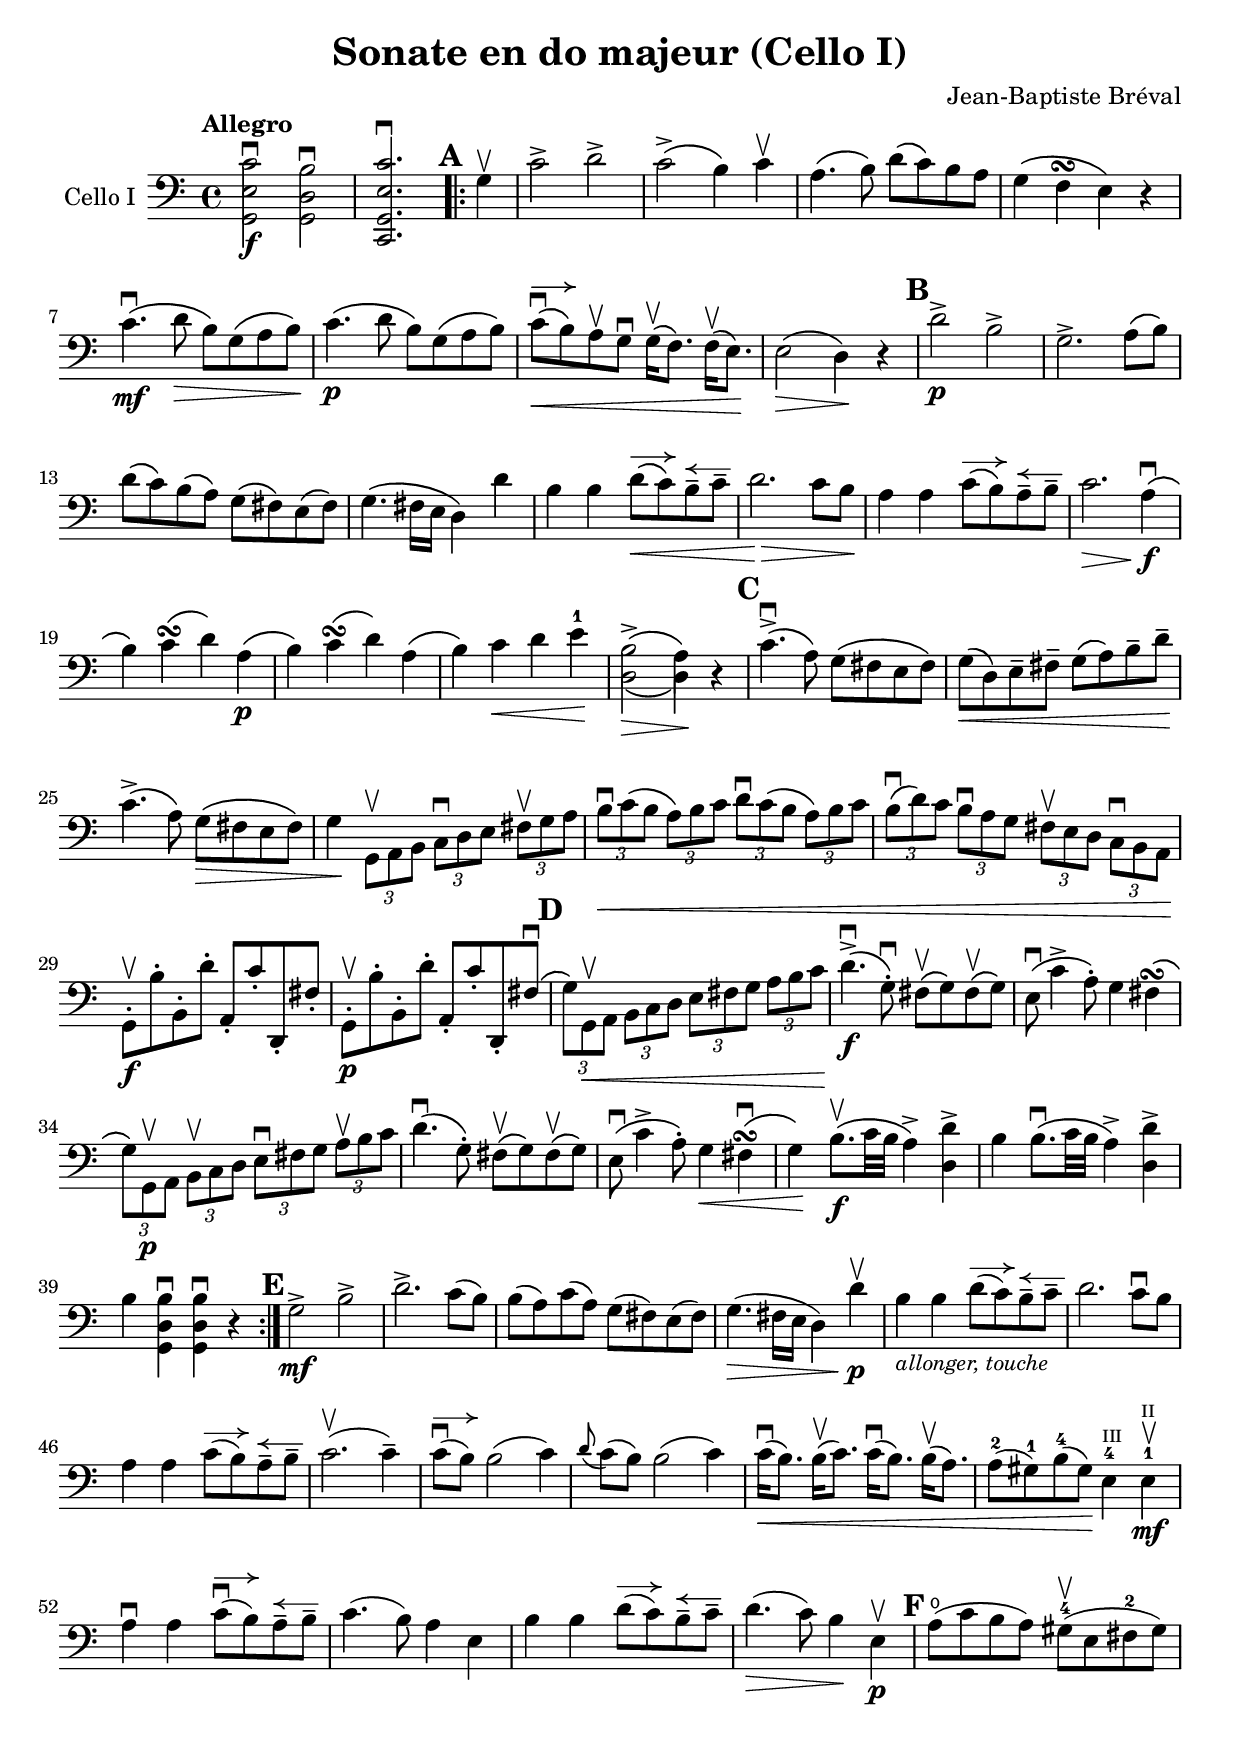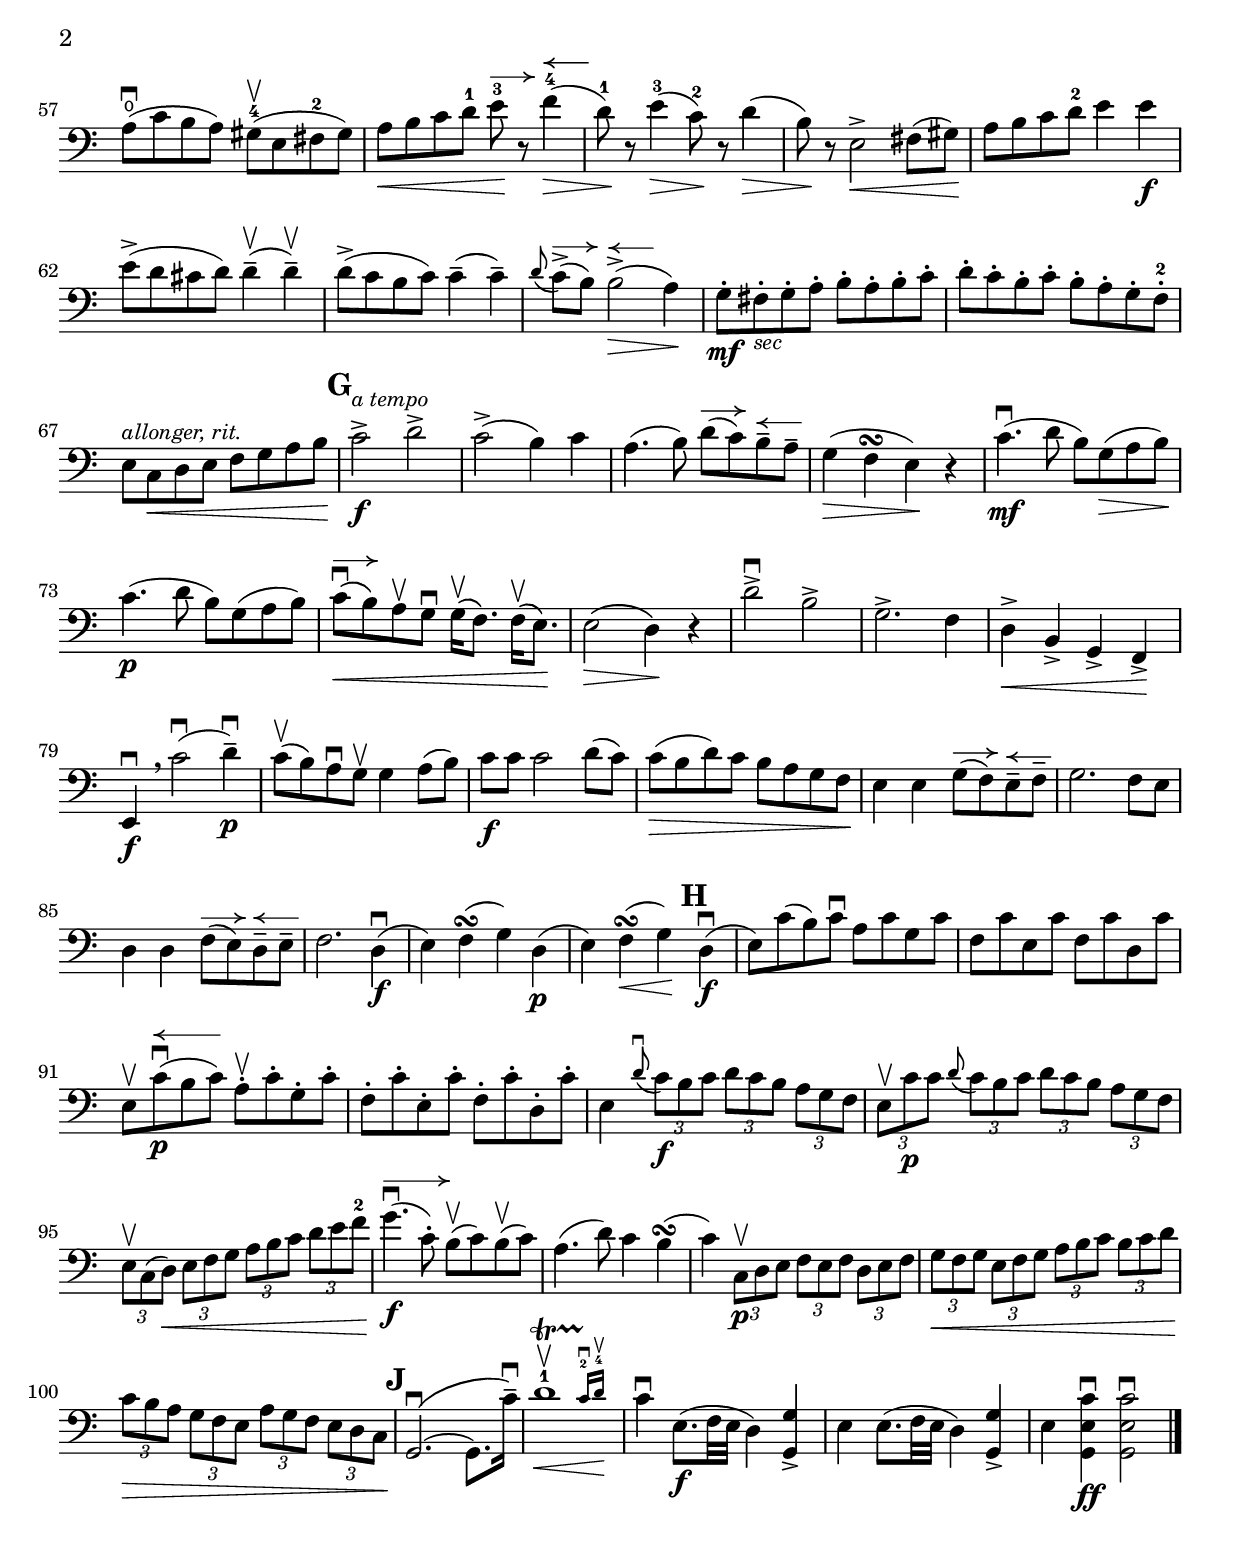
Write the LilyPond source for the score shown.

#(set-global-staff-size 21)

\version "2.18.2"

\header {
  title    = "Sonate en do majeur (Cello I)"
  composer = "Jean-Baptiste Bréval"
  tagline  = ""
}

\language "italiano"

allonger = \markup {
  \center-column {
    \combine
    \draw-line #'(-4 . 0)
    \arrow-head #X #RIGHT ##f
  }
}

allongerTrois = \markup {
  \center-column {
    \combine
    \draw-line #'(-6 . 0)
    \arrow-head #X #RIGHT ##f
  }
}

retenir = \markup {
  \center-column {
    \concat {
      \arrow-head #X #LEFT ##f
      \hspace #-1
      \draw-line #'(-4 . 0)
    }
  }
}

retenirTrois = \markup {
  \center-column {
    \concat {
      \arrow-head #X #LEFT ##f
      \hspace #-1
      \draw-line #'(-6 . 0)
    }
  }
}

\score {
    \new Staff
    \with {instrumentName = #"Cello I"}
    {
      \override Hairpin.to-barline = ##f
      \tempo Allegro
      \time 4/4
      \key do \major
      \clef bass
      << sol,2\f mi2 do'2\downbow >>
      << sol,2 re2 si2\downbow >>                         % 1'
      << do,2. sol,2. mi2. do'2.\downbow >>               % 2'
      \repeat volta 2 {
        \mark \default
        \partial 4
        sol4\upbow                                        % 1
        do'2-> re'2->                                     % 2
        do'2->\(si4\) do'4\upbow                          % 3
        la4.\(si8\) re'8\(do'8\) si8 la8                  % 4
        sol4\(fa4\turn mi4\) r4                           % 5
        do'4.\mf\downbow\(re'8\> si8\) sol8\(la8 si8\!\)  % 6
        do'4.\p\(re'8 si8\) sol8\(la8 si8\)               % 7
        do'8\downbow^\allonger\<\(si8\)
        la8\upbow sol8\downbow
        sol16\upbow\(fa8.\) fa16\upbow\(mi8.\)\!          % 8
        mi2\>\(re4\)\! r4                                 % 9
        \mark \default
        re'2->\p si2->                                    % 10
        sol2.-> la8\(si8\)                                % 11
        re'8\(do'8\) si\(la8\) sol8\(fad8\) mi8\(fad8\)   % 12
        sol4.\(fad16 mi16 re4\) re'4                      % 13
        si4 si4 re'8^\allonger\<\(do'8\)
        si8\tenuto^\retenir do'8\tenuto                   % 14
        re'2.\!\> do'8 si8\!                              % 15
        la4 la4 do'8^\allonger\(si8\)
        la8\tenuto^\retenir si8\tenuto                    % 16
        do'2.\> la4\!\downbow\f\(                         % 17
        si4\) do'4\turn\(re'4\) la4\p\(                   % 18
        si4\) do'4\turn\(re'4\) la4\(                     % 19
        si4\) do'4\< re'4 mi'4-1\!                        % 20
        << {\stemDown si2->\(la4\)}\\
           {re2\>\(re4\)\!} >>
        r4                                                % 21
        \mark \default
        do'4.->\downbow\(la8\) sol8\(fad8 mi8 fad8\)      % 22
        sol8\<\(re8\) mi8\tenuto fad8\tenuto
        sol8\(la8\) si8\tenuto re'8\tenuto\!              % 23
        do'4.->\(la8\) sol8\>\(fad8 mi8 fad8\)            % 24
        sol4\!
        \tupletDown
        \stemDown
        \tuplet 3/2 {sol,8\upbow la,8 si,8}
        \tuplet 3/2 {do8\downbow re8 mi8}
        \tuplet 3/2 {fad8\upbow sol8 la8}                 % 25
        \tuplet 3/2 {si8\downbow\< do'8\(si8}
        \tuplet 3/2 {la8\) si8 do'8}
        \tuplet 3/2 {re'8\downbow do'8\(si8}
        \tuplet 3/2 {la8\) si8 do'8}                      % 26
        \tuplet 3/2 {si8\downbow\(re'8\) do'8}
        \tuplet 3/2 {si8\downbow la8 sol8}
        \tuplet 3/2 {fad8\upbow mi8 re8}
        \tuplet 3/2 {do8\downbow si,8 la,8\!}             % 27
        \stemNeutral
        sol,8-.\f\upbow si8-. si,8-. re'8-. la,8-. do'8-.
        re,8-. fad8-.                                     % 28
        sol,8-.\p\upbow si8-. si,8-. re'8-. la,8-. do'8-.
        re,8-. fad8\downbow\(                             % 29
        \mark \default
        \stemDown
        \tuplet 3/2 {sol8\) sol,8\upbow\< la,8}
        \tuplet 3/2 {si,8 do8 re8}
        \tuplet 3/2 {mi8 fad8 sol8}
        \tuplet 3/2 {la8 si8 do'8\!}                      % 30
        \stemNeutral
        re'4.->\downbow\f\(sol8-.\downbow\)
        fad8\upbow\(sol8\) fad8\upbow\(sol8\)             % 31
        mi8\downbow\(do'4-> la8-.\)
        sol4 fad4\turn\(                                  % 32
        \stemDown
        \tuplet 3/2 {sol8\) sol,8\p\upbow  la,8}
        \tuplet 3/2 {si,8\upbow do8 re8}
        \tuplet 3/2 {mi8\downbow fad8 sol8}
        \tuplet 3/2 {la8\upbow si8 do'8}                  % 33
        \stemNeutral
        re'4.\downbow\(sol8-.\)
        fad8\upbow\(sol8\) fad8\upbow\(sol8\)             % 34
        mi8\downbow\(do'4-> la8-.\)
        sol4\< fad4\downbow\turn\(                        % 35
        sol4\!\) si8.\f\upbow\(do'32 si32 la4->\)
        <<re4 re'4-> >>                                   % 36
        si4 si8.\downbow\(do'32 si32 la4->\)
        <<re4 re'4-> >>                                   % 37
        si4
        <<sol,4 re4 si4\downbow>>
        <<sol,4 re4 si4\downbow>> r4                      % 38
      }
      \mark \default
      sol2->\mf si2->                                     % 39
      re'2.-> do'8(si8)                                   % 40
      si8(la8) do'8(la8) sol8(fad8) mi8(fad8)             % 41
      sol4.\>(fad16 mi16 re4) re'4\p\upbow\!              % 42
      si4_\markup{\small\italic "allonger, touche"}
      si4 re'8^\allonger(do'8)
      si8\tenuto^\retenir do'8\tenuto                     % 43
      re'2. do'8\downbow si8                              % 44
      la4 la4 do'8^\allonger(si8)
      la8\tenuto^\retenir si8\tenuto                      % 45
      do'2.\upbow(do'4\tenuto)                            % 46
      do'8^\allonger\downbow(si8) si2(do'4)               % 47
      \appoggiatura re'8 do'8(si8) si2(do'4)              % 48
      do'16\<\downbow(si8.) si16\upbow(do'8.)
      do'16\downbow(si8.) si16\upbow(la8.)                % 49
      la8-2(sold8-1) si8-4(sold8)\!
      mi4-4^\markup{\teeny III}
      mi4-1^\markup{\teeny II}\upbow\mf                   % 50
      la4\downbow la4
      do'8\downbow^\allonger(si8)
      la8\tenuto^\retenir si8\tenuto                      % 51
      do'4.(si8) la4 mi4                                  % 52
      si4 si4 re'8^\allonger(do'8)
      si8\tenuto^\retenir do'8\tenuto                     % 53
      re'4.\>(do'8) si4\! mi4\upbow\p                     % 54
      \mark \default
      la8\open(do'8 si8 la8)
      sold8-4\upbow(mi8 fad8-2 sold8)                     % 55
      la8\downbow\open(do'8 si8 la8)
      sold8-4\upbow (mi8 fad8-2 sold8)                    % 56
      la8\< si8 do'8 re'8-1 mi'8-3^\allonger\!
      r8 fa'4-4^\retenir\>(                               % 57
      re'8-1)\! r8 mi'4-3\>(do'8-2)\! r8 re'4\>(          % 58
      si8)\! r8 mi2->\< fad8(sold8)\!                     % 59
      la8 si8 do'8 re'8-2 mi'4\! mi'4\f                   % 60
      mi'8->(re'8 dod'8 re'8)
      re'4\upbow\tenuto(re'4\upbow\tenuto)                % 61
      re'8->(do'8 si8 do'8) do'4\tenuto(do'4\tenuto)      % 62
      \appoggiatura re'8 do'8^\allonger->(si8)
      si2->^\retenir\>(la4)\!                             % 63
      sol8\mf-. fad8-._\markup{\small\italic "sec"}
      sol8-. la8-. si8-. la8-. si8-. do'8-.               % 64
      re'8-. do'8-. si8-. do'8-. si8-. la8-.
      sol8-. fa8-2-.                                      % 65
      mi8^\markup{\small\italic "allonger, rit."}
      do8\<re8 mi8 fa8 sol8 la8 si8\!                     % 66
      \mark\default
      do'2\f->^\markup{\small\italic "a tempo"} re'2->    % 67
      do'2->(si4) do'4                                    % 68
      la4.(si8) re'8^\allonger(do'8)
      si8\tenuto^\retenir la8\tenuto                      % 69
      sol4\>(fa\turn mi4)\! r4                            % 70
      do'4.\mf\downbow(re'8 si8) sol8\>(la8 si8)\!        % 71
      do'4.\p(re'8 si8) sol8(la 8 si8)                    % 72
      do'8\downbow^\allonger\<\(si8\)
      la8\upbow sol8\downbow
      sol16\upbow\(fa8.\) fa16\upbow\(mi8.\)\!            % 73
      mi2\>\(re4\)\! r4                                   % 74
      re'2->\downbow si2->                                % 75
      sol2.-> fa4                                         % 76
      re4->\< si,4-> sol,4-> fa,4->\!                     % 77
      mi,4\f\downbow \breathe
      do'2\downbow(re'4\downbow\tenuto\p)                 % 78
      do'8\upbow(si8) la8\downbow sol8\upbow
      sol4 la8(si8)                                       % 79
      do'8\f do'8 do'2 re'8(do'8)                         % 80
      do'8\>(si8 re'8) do'8 si8 la8 sol8 fa8\!            % 81
      mi4 mi4 sol8^\allonger(fa8)
      mi8\tenuto^\retenir fa8\tenuto                      % 82
      sol2. fa8 mi8                                       % 83
      re4 re4 fa8^\allonger(mi8)
      re8\tenuto^\retenir mi8\tenuto                      % 84
      fa2. re4\f\downbow(                                 % 85
      mi4) fa4\turn(sol4) re4\p(                          % 86
      mi4) fa4\turn\<(sol4)\!
      \mark \default
      re4\downbow\f(                                      % 87
      mi8) do'8(si8) do'8\downbow la8 do'8 sol8 do'8      % 88
      fa8 do'8 mi8 do'8 fa8 do'8 re8 do'8                 % 89
      mi8\upbow do'8\p\downbow^\retenirTrois(si8 do'8)
      la8-.\upbow do'8-. sol8-. do'8-.                    % 90
      fa8-. do'8-. mi8-. do'8-. fa8-. do'8-.
      re8-. do'8-.                                        % 91
      mi4
      \appoggiatura re'8\downbow
      \tuplet 3/2 {do'8\f si8 do'8}
      \tuplet 3/2 {re'8 do'8 si8}
      \tuplet 3/2 {la8 sol8 fa8}                          % 92
      \tuplet 3/2 {mi8\upbow do'8\p do'8}
      \appoggiatura re'8
      \tuplet 3/2 {do'8 si8 do'8}
      \tuplet 3/2 {re'8 do'8 si8}
      \tuplet 3/2 {la8 sol8 fa8}                          % 93
      \tuplet 3/2 {mi8\upbow do8(re8)\<}
      \tuplet 3/2 {mi8 fa8 sol8}
      \tuplet 3/2 {la8 si8 do'8}
      \tuplet 3/2 {re'8 mi'8 fa'8-2\!}                    % 94
      sol'4.^\allongerTrois\downbow\f(do'8-.)
      si8\upbow(do'8) si8\upbow(do'8)                     % 95
      la4.(re'8) do'4 si4\turn(                           % 96
      do'4)
      \tuplet 3/2 {do8\p\upbow re8 mi8}
      \tuplet 3/2 {fa8 mi8 fa8}
      \tuplet 3/2 {re8 mi8 fa8}                           % 97
      \tuplet 3/2 {sol8\< fa8 sol8}
      \tuplet 3/2 {mi8 fa8 sol8}
      \tuplet 3/2 {la8 si8 do'8}
      \tuplet 3/2 {si8 do'8 re'8\!}                       % 98
      \tuplet 3/2 {do'8\> si8 la8}
      \tuplet 3/2 {sol8 fa8 mi8}
      \tuplet 3/2 {la8 sol8 fa8}
      \tuplet 3/2 {mi8 re8 do8\!}                         % 99
      \mark \default
      sol,2.\downbow\((sol,8.) do'16\tenuto\downbow\)     % 100
      \afterGrace re'1-1\startTrillSpan\upbow\<
      {do'16-2\downbow re'16-4\upbow\stopTrillSpan\!}     % 101
      do'4\downbow mi8.\f(fa32 mi32 re4)
      <<sol,4-> sol4>>                                    % 102
      mi4 mi8.(fa32 mi32 re4)
      <<sol,4-> sol4>>                                    % 103
      mi4
      <<sol,4\ff mi4 do'4\downbow>>
      <<sol,2 mi2 do'2\downbow>>                          % 103
      \bar "|."
    }
}
